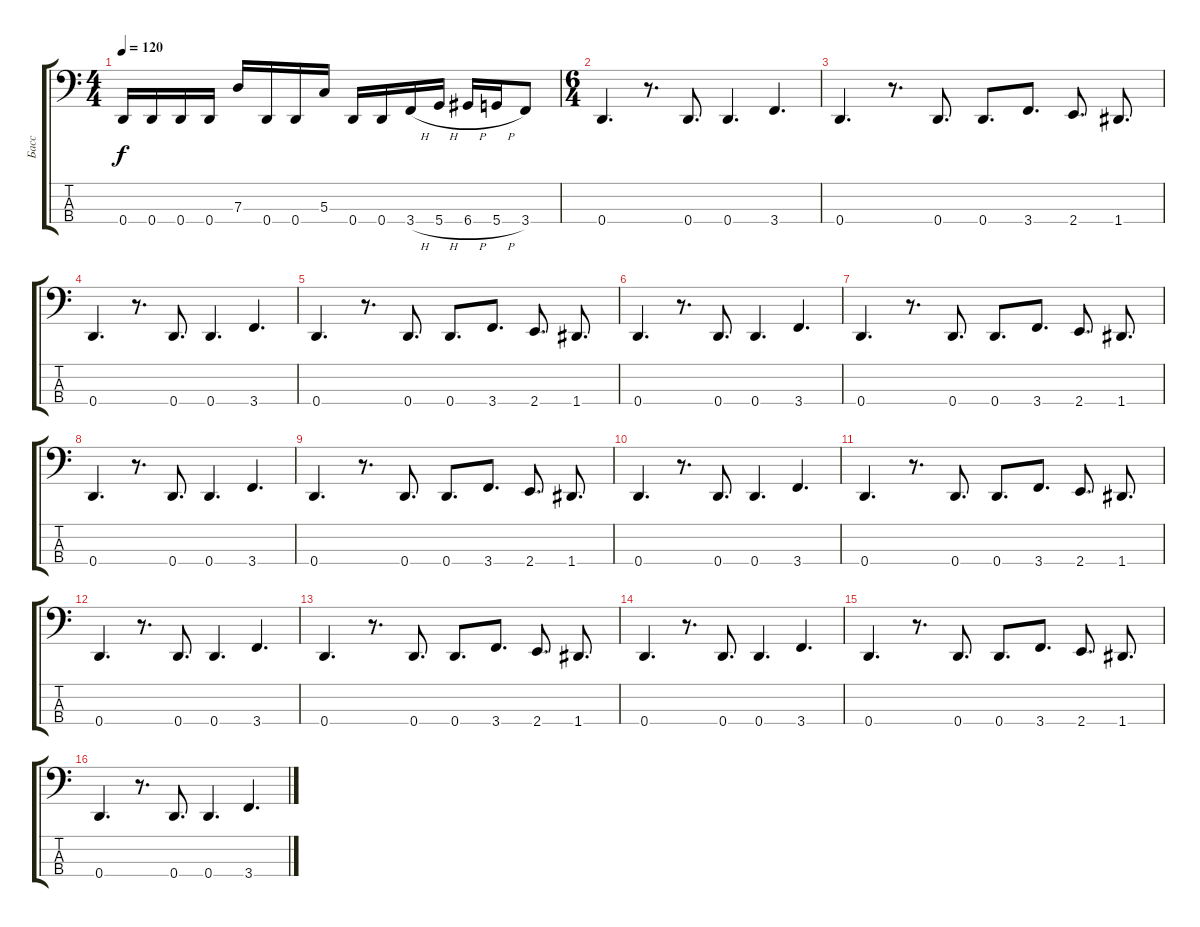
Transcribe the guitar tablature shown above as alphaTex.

\track ("Басс" "Басс") {instrument electricbassfinger}
\staff {score tabs}
\tuning (F2 C2 G1 D1) {hide}
\ts (4 4)
\tempo 120
\clef f4
\ks c
0.4.16{dy f} 0.4.16 0.4.16 0.4.16 7.3.16 0.4.16 0.4.16 5.3.16 0.4.16 0.4.16 3.4{h}.16 5.4{h}.16 6.4{h}.16 5.4{h}.16 3.4.8 |
\ts (6 4)
0.4.4{d} r.8{d} 0.4.8{d} 0.4.4{d} 3.4.4{d} |
0.4.4{d} r.8{d} 0.4.8{d} 0.4.8{d} 3.4.8{d} 2.4.8{d} 1.4.8{d} |
0.4.4{d} r.8{d} 0.4.8{d} 0.4.4{d} 3.4.4{d} |
0.4.4{d} r.8{d} 0.4.8{d} 0.4.8{d} 3.4.8{d} 2.4.8{d} 1.4.8{d} |
0.4.4{d} r.8{d} 0.4.8{d} 0.4.4{d} 3.4.4{d} |
0.4.4{d} r.8{d} 0.4.8{d} 0.4.8{d} 3.4.8{d} 2.4.8{d} 1.4.8{d} |
0.4.4{d} r.8{d} 0.4.8{d} 0.4.4{d} 3.4.4{d} |
0.4.4{d} r.8{d} 0.4.8{d} 0.4.8{d} 3.4.8{d} 2.4.8{d} 1.4.8{d} |
0.4.4{d} r.8{d} 0.4.8{d} 0.4.4{d} 3.4.4{d} |
0.4.4{d} r.8{d} 0.4.8{d} 0.4.8{d} 3.4.8{d} 2.4.8{d} 1.4.8{d} |
0.4.4{d} r.8{d} 0.4.8{d} 0.4.4{d} 3.4.4{d} |
0.4.4{d} r.8{d} 0.4.8{d} 0.4.8{d} 3.4.8{d} 2.4.8{d} 1.4.8{d} |
0.4.4{d} r.8{d} 0.4.8{d} 0.4.4{d} 3.4.4{d} |
0.4.4{d} r.8{d} 0.4.8{d} 0.4.8{d} 3.4.8{d} 2.4.8{d} 1.4.8{d} |
0.4.4{d} r.8{d} 0.4.8{d} 0.4.4{d} 3.4.4{d}
